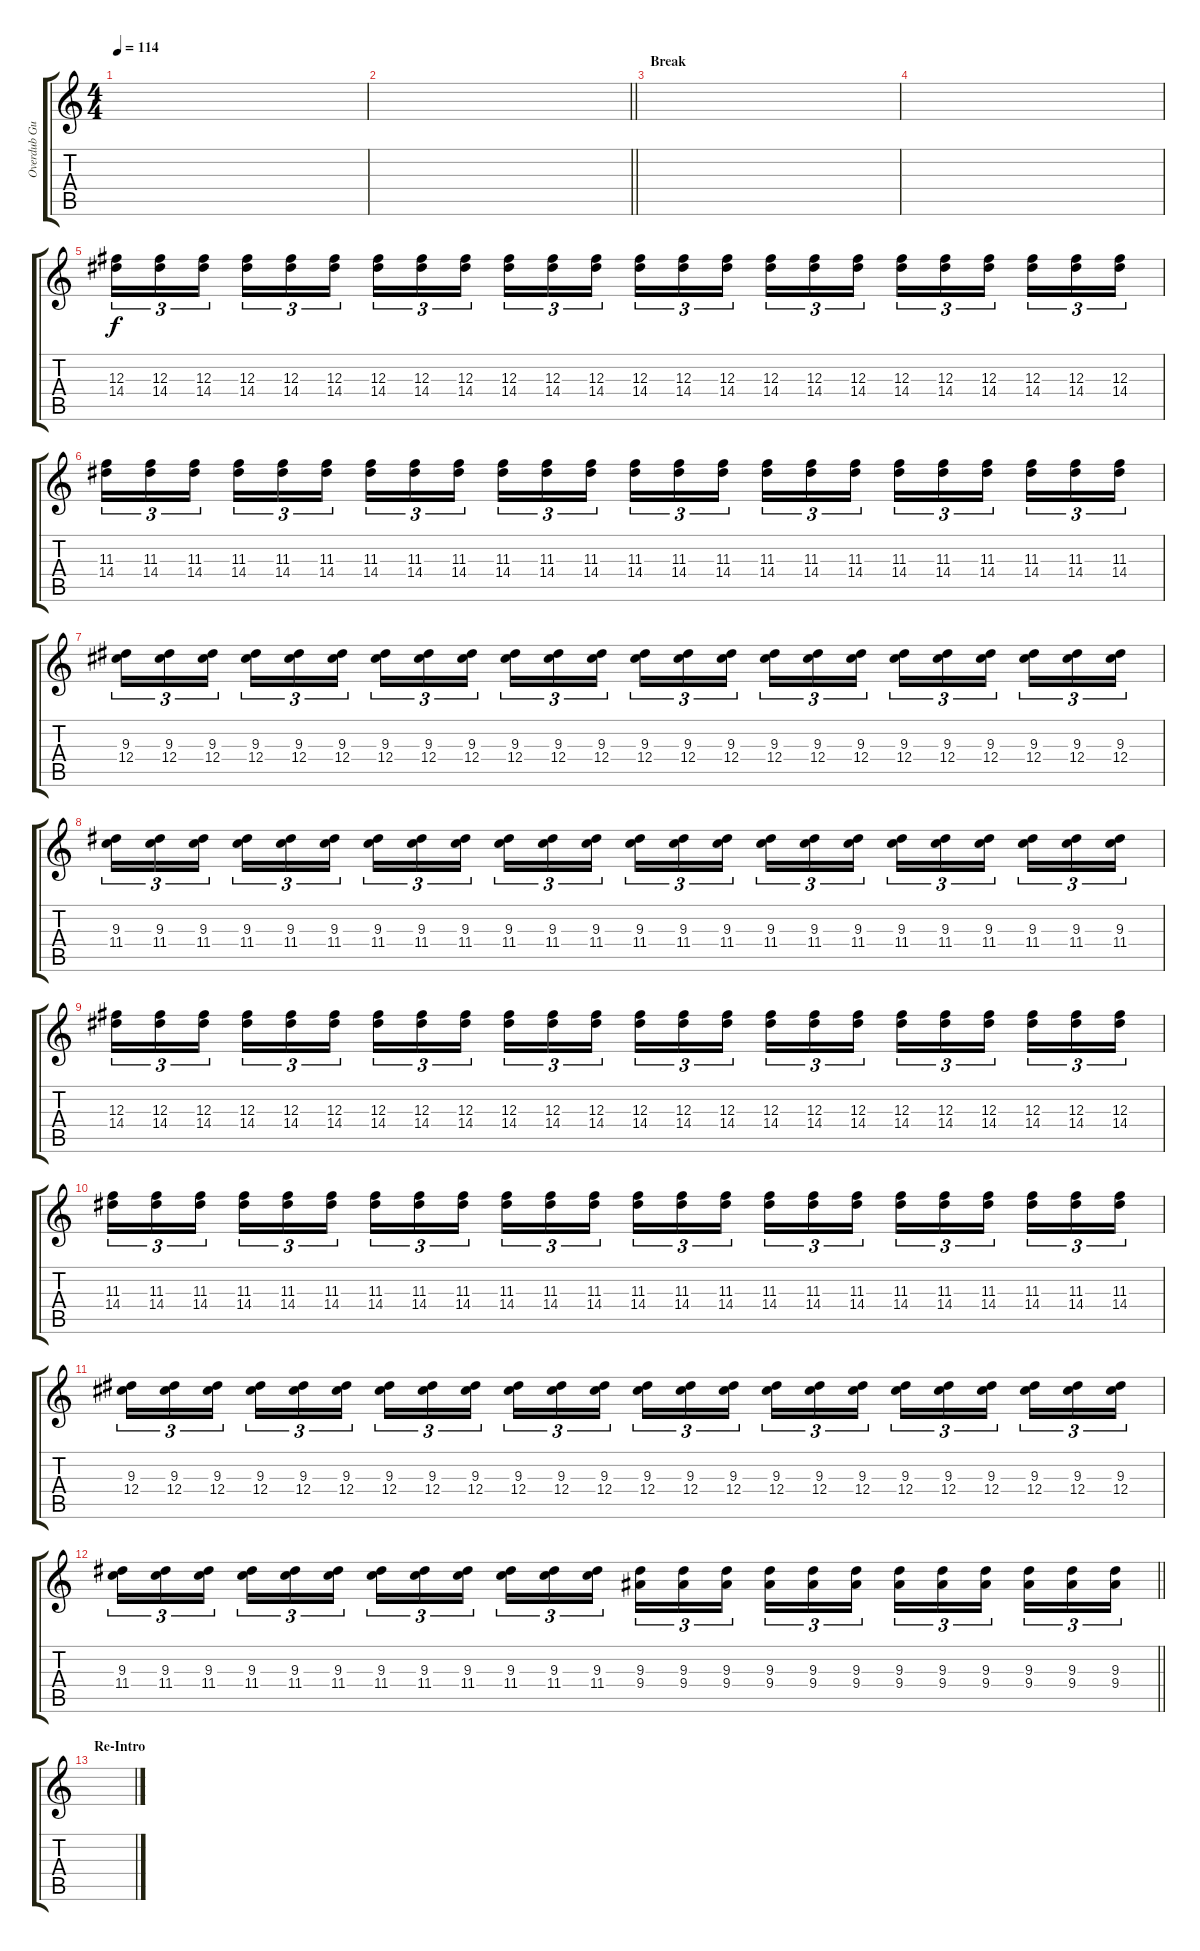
\track ("Overdub Guitar" "Overdub Gu") {instrument distortionguitar}
\staff {score tabs}
\tuning (Eb4 Bb3 Gb3 Db3 Ab2 Eb2) {hide}
\ts (4 4)
\tempo 114
\clef g2
\ks c
|
\barLineRight lightlight
|
\section ("" "Break")
|
|
(12.3 14.4).16{tu (3 2)} (12.3 14.4).16{tu (3 2)} (12.3 14.4).16{tu (3 2)} (12.3 14.4).16{tu (3 2)} (12.3 14.4).16{tu (3 2)} (12.3 14.4).16{tu (3 2)} (12.3 14.4).16{tu (3 2)} (12.3 14.4).16{tu (3 2)} (12.3 14.4).16{tu (3 2)} (12.3 14.4).16{tu (3 2)} (12.3 14.4).16{tu (3 2)} (12.3 14.4).16{tu (3 2)} (12.3 14.4).16{tu (3 2)} (12.3 14.4).16{tu (3 2)} (12.3 14.4).16{tu (3 2)} (12.3 14.4).16{tu (3 2)} (12.3 14.4).16{tu (3 2)} (12.3 14.4).16{tu (3 2)} (12.3 14.4).16{tu (3 2)} (12.3 14.4).16{tu (3 2)} (12.3 14.4).16{tu (3 2)} (12.3 14.4).16{tu (3 2)} (12.3 14.4).16{tu (3 2)} (12.3 14.4).16{tu (3 2)} |
(11.3 14.4).16{tu (3 2)} (11.3 14.4).16{tu (3 2)} (11.3 14.4).16{tu (3 2)} (11.3 14.4).16{tu (3 2)} (11.3 14.4).16{tu (3 2)} (11.3 14.4).16{tu (3 2)} (11.3 14.4).16{tu (3 2)} (11.3 14.4).16{tu (3 2)} (11.3 14.4).16{tu (3 2)} (11.3 14.4).16{tu (3 2)} (11.3 14.4).16{tu (3 2)} (11.3 14.4).16{tu (3 2)} (11.3 14.4).16{tu (3 2)} (11.3 14.4).16{tu (3 2)} (11.3 14.4).16{tu (3 2)} (11.3 14.4).16{tu (3 2)} (11.3 14.4).16{tu (3 2)} (11.3 14.4).16{tu (3 2)} (11.3 14.4).16{tu (3 2)} (11.3 14.4).16{tu (3 2)} (11.3 14.4).16{tu (3 2)} (11.3 14.4).16{tu (3 2)} (11.3 14.4).16{tu (3 2)} (11.3 14.4).16{tu (3 2)} |
(9.3 12.4).16{tu (3 2)} (9.3 12.4).16{tu (3 2)} (9.3 12.4).16{tu (3 2)} (9.3 12.4).16{tu (3 2)} (9.3 12.4).16{tu (3 2)} (9.3 12.4).16{tu (3 2)} (9.3 12.4).16{tu (3 2)} (9.3 12.4).16{tu (3 2)} (9.3 12.4).16{tu (3 2)} (9.3 12.4).16{tu (3 2)} (9.3 12.4).16{tu (3 2)} (9.3 12.4).16{tu (3 2)} (9.3 12.4).16{tu (3 2)} (9.3 12.4).16{tu (3 2)} (9.3 12.4).16{tu (3 2)} (9.3 12.4).16{tu (3 2)} (9.3 12.4).16{tu (3 2)} (9.3 12.4).16{tu (3 2)} (9.3 12.4).16{tu (3 2)} (9.3 12.4).16{tu (3 2)} (9.3 12.4).16{tu (3 2)} (9.3 12.4).16{tu (3 2)} (9.3 12.4).16{tu (3 2)} (9.3 12.4).16{tu (3 2)} |
(9.3 11.4).16{tu (3 2)} (9.3 11.4).16{tu (3 2)} (9.3 11.4).16{tu (3 2)} (9.3 11.4).16{tu (3 2)} (9.3 11.4).16{tu (3 2)} (9.3 11.4).16{tu (3 2)} (9.3 11.4).16{tu (3 2)} (9.3 11.4).16{tu (3 2)} (9.3 11.4).16{tu (3 2)} (9.3 11.4).16{tu (3 2)} (9.3 11.4).16{tu (3 2)} (9.3 11.4).16{tu (3 2)} (9.3 11.4).16{tu (3 2)} (9.3 11.4).16{tu (3 2)} (9.3 11.4).16{tu (3 2)} (9.3 11.4).16{tu (3 2)} (9.3 11.4).16{tu (3 2)} (9.3 11.4).16{tu (3 2)} (9.3 11.4).16{tu (3 2)} (9.3 11.4).16{tu (3 2)} (9.3 11.4).16{tu (3 2)} (9.3 11.4).16{tu (3 2)} (9.3 11.4).16{tu (3 2)} (9.3 11.4).16{tu (3 2)} |
(12.3 14.4).16{tu (3 2)} (12.3 14.4).16{tu (3 2)} (12.3 14.4).16{tu (3 2)} (12.3 14.4).16{tu (3 2)} (12.3 14.4).16{tu (3 2)} (12.3 14.4).16{tu (3 2)} (12.3 14.4).16{tu (3 2)} (12.3 14.4).16{tu (3 2)} (12.3 14.4).16{tu (3 2)} (12.3 14.4).16{tu (3 2)} (12.3 14.4).16{tu (3 2)} (12.3 14.4).16{tu (3 2)} (12.3 14.4).16{tu (3 2)} (12.3 14.4).16{tu (3 2)} (12.3 14.4).16{tu (3 2)} (12.3 14.4).16{tu (3 2)} (12.3 14.4).16{tu (3 2)} (12.3 14.4).16{tu (3 2)} (12.3 14.4).16{tu (3 2)} (12.3 14.4).16{tu (3 2)} (12.3 14.4).16{tu (3 2)} (12.3 14.4).16{tu (3 2)} (12.3 14.4).16{tu (3 2)} (12.3 14.4).16{tu (3 2)} |
(11.3 14.4).16{tu (3 2)} (11.3 14.4).16{tu (3 2)} (11.3 14.4).16{tu (3 2)} (11.3 14.4).16{tu (3 2)} (11.3 14.4).16{tu (3 2)} (11.3 14.4).16{tu (3 2)} (11.3 14.4).16{tu (3 2)} (11.3 14.4).16{tu (3 2)} (11.3 14.4).16{tu (3 2)} (11.3 14.4).16{tu (3 2)} (11.3 14.4).16{tu (3 2)} (11.3 14.4).16{tu (3 2)} (11.3 14.4).16{tu (3 2)} (11.3 14.4).16{tu (3 2)} (11.3 14.4).16{tu (3 2)} (11.3 14.4).16{tu (3 2)} (11.3 14.4).16{tu (3 2)} (11.3 14.4).16{tu (3 2)} (11.3 14.4).16{tu (3 2)} (11.3 14.4).16{tu (3 2)} (11.3 14.4).16{tu (3 2)} (11.3 14.4).16{tu (3 2)} (11.3 14.4).16{tu (3 2)} (11.3 14.4).16{tu (3 2)} |
(9.3 12.4).16{tu (3 2)} (9.3 12.4).16{tu (3 2)} (9.3 12.4).16{tu (3 2)} (9.3 12.4).16{tu (3 2)} (9.3 12.4).16{tu (3 2)} (9.3 12.4).16{tu (3 2)} (9.3 12.4).16{tu (3 2)} (9.3 12.4).16{tu (3 2)} (9.3 12.4).16{tu (3 2)} (9.3 12.4).16{tu (3 2)} (9.3 12.4).16{tu (3 2)} (9.3 12.4).16{tu (3 2)} (9.3 12.4).16{tu (3 2)} (9.3 12.4).16{tu (3 2)} (9.3 12.4).16{tu (3 2)} (9.3 12.4).16{tu (3 2)} (9.3 12.4).16{tu (3 2)} (9.3 12.4).16{tu (3 2)} (9.3 12.4).16{tu (3 2)} (9.3 12.4).16{tu (3 2)} (9.3 12.4).16{tu (3 2)} (9.3 12.4).16{tu (3 2)} (9.3 12.4).16{tu (3 2)} (9.3 12.4).16{tu (3 2)} |
\barLineRight lightlight
(9.3 11.4).16{tu (3 2)} (9.3 11.4).16{tu (3 2)} (9.3 11.4).16{tu (3 2)} (9.3 11.4).16{tu (3 2)} (9.3 11.4).16{tu (3 2)} (9.3 11.4).16{tu (3 2)} (9.3 11.4).16{tu (3 2)} (9.3 11.4).16{tu (3 2)} (9.3 11.4).16{tu (3 2)} (9.3 11.4).16{tu (3 2)} (9.3 11.4).16{tu (3 2)} (9.3 11.4).16{tu (3 2)} (9.3 9.4).16{tu (3 2)} (9.3 9.4).16{tu (3 2)} (9.3 9.4).16{tu (3 2)} (9.3 9.4).16{tu (3 2)} (9.3 9.4).16{tu (3 2)} (9.3 9.4).16{tu (3 2)} (9.3 9.4).16{tu (3 2)} (9.3 9.4).16{tu (3 2)} (9.3 9.4).16{tu (3 2)} (9.3 9.4).16{tu (3 2)} (9.3 9.4).16{tu (3 2)} (9.3 9.4).16{tu (3 2)} |
\section ("" "Re-Intro")
